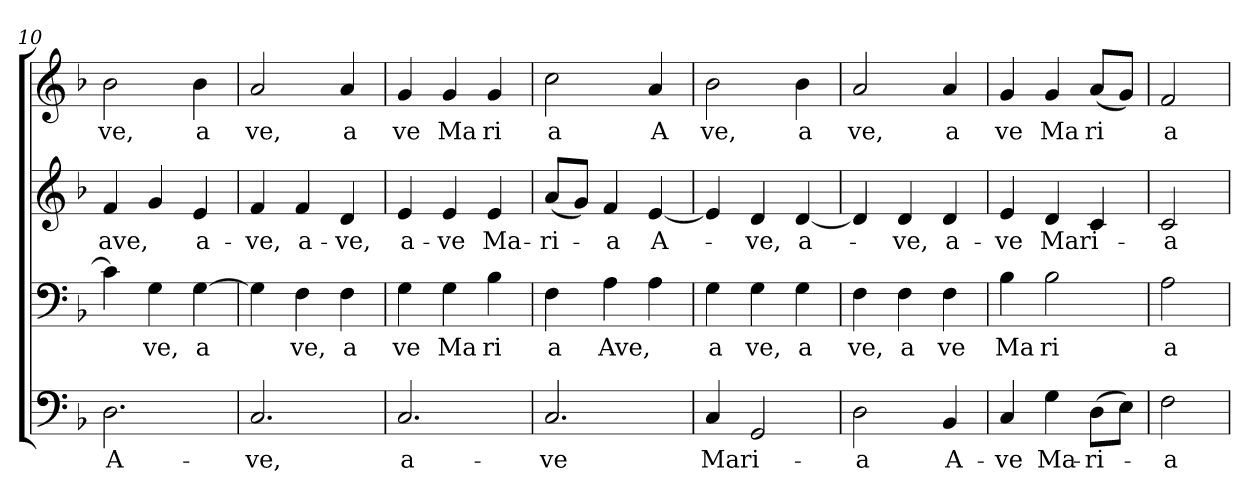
**kern	**text	**kern	**text	**kern	**text	**kern	**text
*part4	*part4	*part3	*part3	*part2	*part2	*part1	*part1
*staff4	*staff4	*staff3	*staff3	*staff2	*staff2	*staff1	*staff1
*clefF4	*	*clefF4	*	*clefG2	*	*clefG2	*
*k[b-]	*	*k[b-]	*	*k[b-]	*	*k[b-]	*
*F:	*	*F:	*	*F:	*	*F:	*
=10	=10	=10	=10	=10	=10	=10	=10
!	!LO:LY:b	!	!	!	!LO:LY:b	!	!LO:LY:b
2.D\	A-	4c\]	.	4f/	ave,	2b-\	ve,
!	!	!	!LO:LY:b	!	!	!	!
.	.	4G\	ve,	4g/	.	.	.
!	!	!	!LO:LY:b	!	!LO:LY:b	!	!LO:LY:b
.	.	[>4G\	a	4e/	a-	4b-\	a
=11	=11	=11	=11	=11	=11	=11	=11
!	!LO:LY:b	!	!	!	!LO:LY:b	!	!LO:LY:b
2.C/	-ve,	4G\]	.	4f/	-ve,	2a/	ve,
!	!	!	!LO:LY:b	!	!LO:LY:b	!	!
.	.	4F\	ve,	4f/	a-	.	.
!	!	!	!LO:LY:b	!	!LO:LY:b	!	!LO:LY:b
.	.	4F\	a	4d/	-ve,	4a/	a
=12	=12	=12	=12	=12	=12	=12	=12
!	!LO:LY:b	!	!LO:LY:b	!	!LO:LY:b	!	!LO:LY:b
2.C/	a-	4G\	ve	4e/	a-	4g/	ve
!	!	!	!LO:LY:b	!	!LO:LY:b	!	!LO:LY:b
.	.	4G\	Ma	4e/	-ve	4g/	Ma
!	!	!	!LO:LY:b	!	!LO:LY:b	!	!LO:LY:b
.	.	4B-\	ri	4e/	Ma-	4g/	ri
=13	=13	=13	=13	=13	=13	=13	=13
!	!LO:LY:b	!	!LO:LY:b	!	!LO:LY:b	!	!LO:LY:b
2.C/	-ve	4F\	a	(<8a/L	-ri-	2cc\	a
.	.	.	.	8g/J)	.	.	.
!	!	!	!LO:LY:b	!	!LO:LY:b	!	!
.	.	4A\	Ave,	4f/	-a	.	.
!	!	!	!	!	!LO:LY:b	!	!LO:LY:b
.	.	4A\	.	[<4e/	A-	4a/	A
=14	=14	=14	=14	=14	=14	=14	=14
!	!LO:LY:b	!	!LO:LY:b	!	!	!	!LO:LY:b
4C/	Mari-	4G\	a	4e/]	.	2b-\	ve,
!	!	!	!LO:LY:b	!	!LO:LY:b	!	!
2GG/	.	4G\	ve,	4d/	-ve,	.	.
!	!	!	!LO:LY:b	!	!LO:LY:b	!	!LO:LY:b
.	.	4G\	a	[<4d/	a-	4b-\	a
=15	=15	=15	=15	=15	=15	=15	=15
!	!LO:LY:b	!	!LO:LY:b	!	!	!	!LO:LY:b
2D\	-a	4F\	ve,	4d/]	.	2a/	ve,
!	!	!	!LO:LY:b	!	!LO:LY:b	!	!
.	.	4F\	a	4d/	-ve,	.	.
!	!LO:LY:b	!	!LO:LY:b	!	!LO:LY:b	!	!LO:LY:b
4BB-/	A-	4F\	ve	4d/	a-	4a/	a
=16	=16	=16	=16	=16	=16	=16	=16
!	!LO:LY:b	!	!LO:LY:b	!	!LO:LY:b	!	!LO:LY:b
4C/	-ve	4B-\	Ma	4e/	-ve	4g/	ve
!	!LO:LY:b	!	!LO:LY:b	!	!LO:LY:b	!	!LO:LY:b
4G\	Ma-	2B-\	ri	4d/	Mari-	4g/	Ma
!	!LO:LY:b	!	!	!	!	!	!LO:LY:b
(>8D\L	-ri-	.	.	4c/	.	(<8a/L	ri
8E\J)	.	.	.	.	.	8g/J)	.
=17	=17	=17	=17	=17	=17	=17	=17
!	!LO:LY:b	!	!LO:LY:b	!	!LO:LY:b	!	!LO:LY:b
2F\	-a	2A\	a	2c/	-a	2f/	a
=	=	=	=	=	=	=	=
*-	*-	*-	*-	*-	*-	*-	*-
